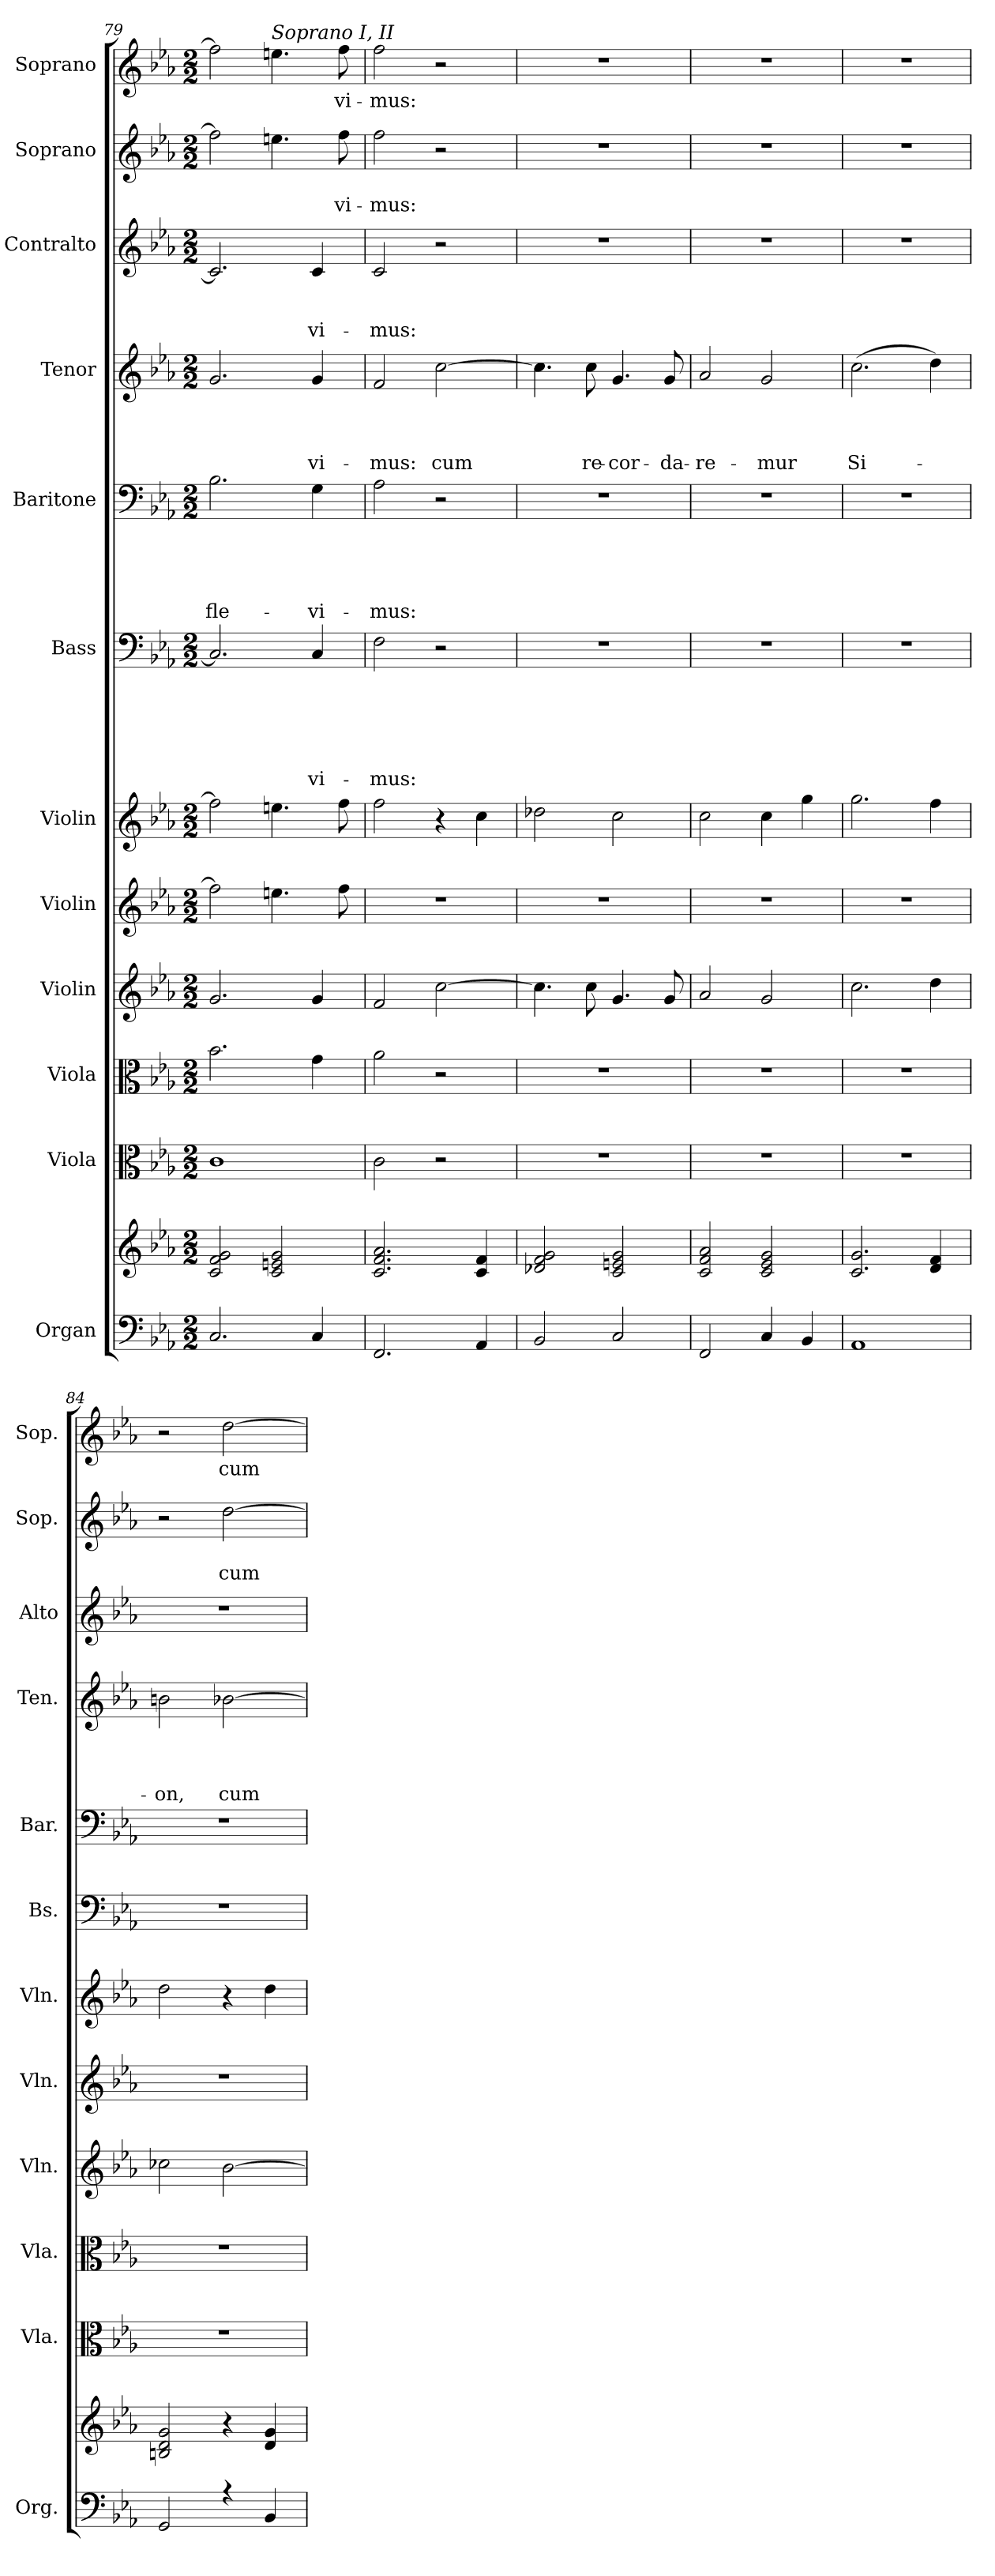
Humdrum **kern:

**kern	**kern	**kern	**kern	**kern	**kern	**kern	**kern	**text	**text	**text	**text	**text	**text	**kern	**text	**text	**text	**text	**text	**kern	**text	**text	**text	**text	**kern	**text	**text	**text	**kern	**text	**text	**kern	**text
*part12	*part12	*part11	*part10	*part9	*part8	*part7	*part6	*part6	*part6	*part6	*part6	*part6	*part6	*part5	*part5	*part5	*part5	*part5	*part5	*part4	*part4	*part4	*part4	*part4	*part3	*part3	*part3	*part3	*part2	*part2	*part2	*part1	*part1
*staff13	*staff12	*staff11	*staff10	*staff9	*staff8	*staff7	*staff6	*staff6	*staff6	*staff6	*staff6	*staff6	*staff6	*staff5	*staff5	*staff5	*staff5	*staff5	*staff5	*staff4	*staff4	*staff4	*staff4	*staff4	*staff3	*staff3	*staff3	*staff3	*staff2	*staff2	*staff2	*staff1	*staff1
*I"Organ	*	*I"Viola	*I"Viola	*I"Violin	*I"Violin	*I"Violin	*I"Bass	*	*	*	*	*	*	*I"Baritone	*	*	*	*	*	*I"Tenor	*	*	*	*	*I"Contralto	*	*	*	*I"Soprano	*	*	*I"Soprano	*
*I'Org.	*	*I'Vla.	*I'Vla.	*I'Vln.	*I'Vln.	*I'Vln.	*I'Bs.	*	*	*	*	*	*	*I'Bar.	*	*	*	*	*	*I'Ten.	*	*	*	*	*I'Alto	*	*	*	*I'Sop.	*	*	*I'Sop.	*
!!LO:PB:g=z
*clefF4	*clefG2	*clefC3	*clefC3	*clefG2	*clefG2	*clefG2	*clefF4	*	*	*	*	*	*	*clefF4	*	*	*	*	*	*clefG2	*	*	*	*	*clefG2	*	*	*	*clefG2	*	*	*clefG2	*
*	*	*	*	*	*	*	*	*	*	*	*	*	*	*	*	*	*	*	*	*ITrd7c12	*	*	*	*	*	*	*	*	*	*	*	*	*
*k[b-e-a-]	*k[b-e-a-]	*k[b-e-a-]	*k[b-e-a-]	*k[b-e-a-]	*k[b-e-a-]	*k[b-e-a-]	*k[b-e-a-]	*	*	*	*	*	*	*k[b-e-a-]	*	*	*	*	*	*k[b-e-a-]	*	*	*	*	*k[b-e-a-]	*	*	*	*k[b-e-a-]	*	*	*k[b-e-a-]	*
*E-:	*E-:	*E-:	*E-:	*E-:	*E-:	*E-:	*E-:	*	*	*	*	*	*	*E-:	*	*	*	*	*	*E-:	*	*	*	*	*E-:	*	*	*	*E-:	*	*	*E-:	*
*M2/2	*M2/2	*M2/2	*M2/2	*M2/2	*M2/2	*M2/2	*M2/2	*	*	*	*	*	*	*M2/2	*	*	*	*	*	*M2/2	*	*	*	*	*M2/2	*	*	*	*M2/2	*	*	*M2/2	*
=79	=79	=79	=79	=79	=79	=79	=79	=79	=79	=79	=79	=79	=79	=79	=79	=79	=79	=79	=79	=79	=79	=79	=79	=79	=79	=79	=79	=79	=79	=79	=79	=79	=79
*^	*^	*	*	*	*	*	*	*	*	*	*	*	*	*	*	*	*	*	*	*	*	*	*	*	*	*	*	*	*	*	*	*	*
*	*	*	*^	*	*	*	*	*	*	*	*	*	*	*	*	*	*	*	*	*	*	*	*	*	*	*	*	*	*	*	*	*	*	*	*
!	!	!	!	!	!	!	!	!	!	!	!	!	!	!	!	!	!	!	!	!	!	!LO:LY:b	!	!	!	!	!	!	!	!	!	!	!	!	!	!
2.C/	1ryy	2c/ 2f/ 2g/	1ryy	1ryy	1c	2.b-\	2.g/	2ff\]	2ff\]	2.C/]	.	.	.	.	.	.	2.B-\	.	.	.	.	fle-	2.G/	.	.	.	.	2.c/]	.	.	.	2ff\]	.	.	2ff\]	.
!	!	!	!	!	!	!	!	!	!	!	!	!	!	!	!	!	!	!	!	!	!	!	!	!	!	!	!	!	!	!	!	!	!	!	!LO:TX:a:i:t=Soprano I, II	!
.	.	2c/ 2en/ 2g/	.	.	.	.	.	4.een\	4.een\	.	.	.	.	.	.	.	.	.	.	.	.	.	.	.	.	.	.	.	.	.	.	4.een\	.	.	4.een\	.
!	!	!	!	!	!	!	!	!	!	!	!	!	!	!	!	!LO:LY:b	!	!	!	!	!	!LO:LY:b	!	!	!	!	!LO:LY:b	!	!	!	!LO:LY:b	!	!	!	!	!
4C/	.	.	.	.	.	4g\	4g/	.	.	4C/	.	.	.	.	.	-vi-	4G\	.	.	.	.	-vi-	4G/	.	.	.	-vi-	4c/	.	.	-vi-	.	.	.	.	.
!	!	!	!	!	!	!	!	!	!	!	!	!	!	!	!	!	!	!	!	!	!	!	!	!	!	!	!	!	!	!	!	!	!	!LO:LY:b	!	!LO:LY:b
.	.	.	.	.	.	.	.	8ff\	8ff\	.	.	.	.	.	.	.	.	.	.	.	.	.	.	.	.	.	.	.	.	.	.	8ff\	.	-vi-	8ff\	-vi-
=80	=80	=80	=80	=80	=80	=80	=80	=80	=80	=80	=80	=80	=80	=80	=80	=80	=80	=80	=80	=80	=80	=80	=80	=80	=80	=80	=80	=80	=80	=80	=80	=80	=80	=80	=80	=80
!	!	!	!	!	!	!	!	!	!	!	!	!	!	!	!	!LO:LY:b	!	!	!	!	!	!LO:LY:b	!	!	!	!	!LO:LY:b	!	!	!	!LO:LY:b	!	!	!LO:LY:b	!	!LO:LY:b
2.FF/	1ryy	2.c/ 2.f/ 2.a-/	1ryy	1ryy	2c\	2a-\	2f/	1r	2ff\	2F\	.	.	.	.	.	-mus:	2A-\	.	.	.	.	-mus:	2F/	.	.	.	-mus:	2c/	.	.	-mus:	2ff\	.	-mus:	2ff\	-mus:
!	!	!	!	!	!	!	!	!	!	!	!	!	!	!	!	!	!	!	!	!	!	!	!	!	!	!	!LO:LY:b	!	!	!	!	!	!	!	!	!
.	.	.	.	.	2r	2r	[>2cc\	.	4r	2r	.	.	.	.	.	.	2r	.	.	.	.	.	[>2c\	.	.	.	cum	2r	.	.	.	2r	.	.	2r	.
4AA-/	.	4c/ 4f/	.	.	.	.	.	.	4cc\	.	.	.	.	.	.	.	.	.	.	.	.	.	.	.	.	.	.	.	.	.	.	.	.	.	.	.
=81	=81	=81	=81	=81	=81	=81	=81	=81	=81	=81	=81	=81	=81	=81	=81	=81	=81	=81	=81	=81	=81	=81	=81	=81	=81	=81	=81	=81	=81	=81	=81	=81	=81	=81	=81	=81
2BB-/	1ryy	2d-X/ 2f/ 2g/	1ryy	1ryy	1r	1r	4.cc\]	1r	2dd-X\	1r	.	.	.	.	.	.	1r	.	.	.	.	.	4.c\]	.	.	.	.	1r	.	.	.	1r	.	.	1r	.
!	!	!	!	!	!	!	!	!	!	!	!	!	!	!	!	!	!	!	!	!	!	!	!	!	!	!	!LO:LY:b	!	!	!	!	!	!	!	!	!
.	.	.	.	.	.	.	8cc\	.	.	.	.	.	.	.	.	.	.	.	.	.	.	.	8c\	.	.	.	re-	.	.	.	.	.	.	.	.	.
!	!	!	!	!	!	!	!	!	!	!	!	!	!	!	!	!	!	!	!	!	!	!	!	!	!	!	!LO:LY:b	!	!	!	!	!	!	!	!	!
2C/	.	2c/ 2en/ 2g/	.	.	.	.	4.g/	.	2cc\	.	.	.	.	.	.	.	.	.	.	.	.	.	4.G/	.	.	.	-cor-	.	.	.	.	.	.	.	.	.
!	!	!	!	!	!	!	!	!	!	!	!	!	!	!	!	!	!	!	!	!	!	!	!	!	!	!	!LO:LY:b	!	!	!	!	!	!	!	!	!
.	.	.	.	.	.	.	8g/	.	.	.	.	.	.	.	.	.	.	.	.	.	.	.	8G/	.	.	.	-da-	.	.	.	.	.	.	.	.	.
=82	=82	=82	=82	=82	=82	=82	=82	=82	=82	=82	=82	=82	=82	=82	=82	=82	=82	=82	=82	=82	=82	=82	=82	=82	=82	=82	=82	=82	=82	=82	=82	=82	=82	=82	=82	=82
!	!	!	!	!	!	!	!	!	!	!	!	!	!	!	!	!	!	!	!	!	!	!	!	!	!	!	!LO:LY:b	!	!	!	!	!	!	!	!	!
2FF/	1ryy	2c/ 2f/ 2a-/	1ryy	1ryy	1r	1r	2a-/	1r	2cc\	1r	.	.	.	.	.	.	1r	.	.	.	.	.	2A-/	.	.	.	-re-	1r	.	.	.	1r	.	.	1r	.
!	!	!	!	!	!	!	!	!	!	!	!	!	!	!	!	!	!	!	!	!	!	!	!	!	!	!	!LO:LY:b	!	!	!	!	!	!	!	!	!
4C/	.	2c/ 2e-/ 2g/	.	.	.	.	2g/	.	4cc\	.	.	.	.	.	.	.	.	.	.	.	.	.	2G/	.	.	.	-mur	.	.	.	.	.	.	.	.	.
4BB-/	.	.	.	.	.	.	.	.	4gg\	.	.	.	.	.	.	.	.	.	.	.	.	.	.	.	.	.	.	.	.	.	.	.	.	.	.	.
=83	=83	=83	=83	=83	=83	=83	=83	=83	=83	=83	=83	=83	=83	=83	=83	=83	=83	=83	=83	=83	=83	=83	=83	=83	=83	=83	=83	=83	=83	=83	=83	=83	=83	=83	=83	=83
!	!	!	!	!	!	!	!	!	!	!	!	!	!	!	!	!	!	!	!	!	!	!	!	!	!	!	!LO:LY:b	!	!	!	!	!	!	!	!	!
1AA-	1ryy	2.c/ 2.g/	1ryy	1ryy	1r	1r	2.cc\	1r	2.gg\	1r	.	.	.	.	.	.	1r	.	.	.	.	.	(>2.c\	.	.	.	Si-	1r	.	.	.	1r	.	.	1r	.
.	.	4d/ 4f/	.	.	.	.	4dd\	.	4ff\	.	.	.	.	.	.	.	.	.	.	.	.	.	4d\)	.	.	.	.	.	.	.	.	.	.	.	.	.
=84	=84	=84	=84	=84	=84	=84	=84	=84	=84	=84	=84	=84	=84	=84	=84	=84	=84	=84	=84	=84	=84	=84	=84	=84	=84	=84	=84	=84	=84	=84	=84	=84	=84	=84	=84	=84
!	!	!	!	!	!	!	!	!	!	!	!	!	!	!	!	!	!	!	!	!	!	!	!	!	!	!	!LO:LY:b	!	!	!	!	!	!	!	!	!
2GG/	1ryy	2Bn/ 2d/ 2g/	1ryy	1ryy	1r	1r	2cc-X\	1r	2dd\	1r	.	.	.	.	.	.	1r	.	.	.	.	.	2Bn\	.	.	.	-on,	1r	.	.	.	2r	.	.	2r	.
!	!	!	!	!	!	!	!	!	!	!	!	!	!	!	!	!	!	!	!	!	!	!	!	!	!	!	!LO:LY:b	!	!	!	!	!	!	!LO:LY:b	!	!LO:LY:b
4r	.	4r	.	.	.	.	[>2b-\	.	4r	.	.	.	.	.	.	.	.	.	.	.	.	.	[>2B-X\	.	.	.	cum	.	.	.	.	[>2dd\	.	cum	[>2dd\	cum
4BB-/	.	4d/ 4g/	.	.	.	.	.	.	4dd\	.	.	.	.	.	.	.	.	.	.	.	.	.	.	.	.	.	.	.	.	.	.	.	.	.	.	.
*v	*v	*	*	*	*	*	*	*	*	*	*	*	*	*	*	*	*	*	*	*	*	*	*	*	*	*	*	*	*	*	*	*	*	*	*	*
*	*v	*v	*v	*	*	*	*	*	*	*	*	*	*	*	*	*	*	*	*	*	*	*	*	*	*	*	*	*	*	*	*	*	*	*	*
=	=	=	=	=	=	=	=	=	=	=	=	=	=	=	=	=	=	=	=	=	=	=	=	=	=	=	=	=	=	=	=	=	=
*-	*-	*-	*-	*-	*-	*-	*-	*-	*-	*-	*-	*-	*-	*-	*-	*-	*-	*-	*-	*-	*-	*-	*-	*-	*-	*-	*-	*-	*-	*-	*-	*-	*-
